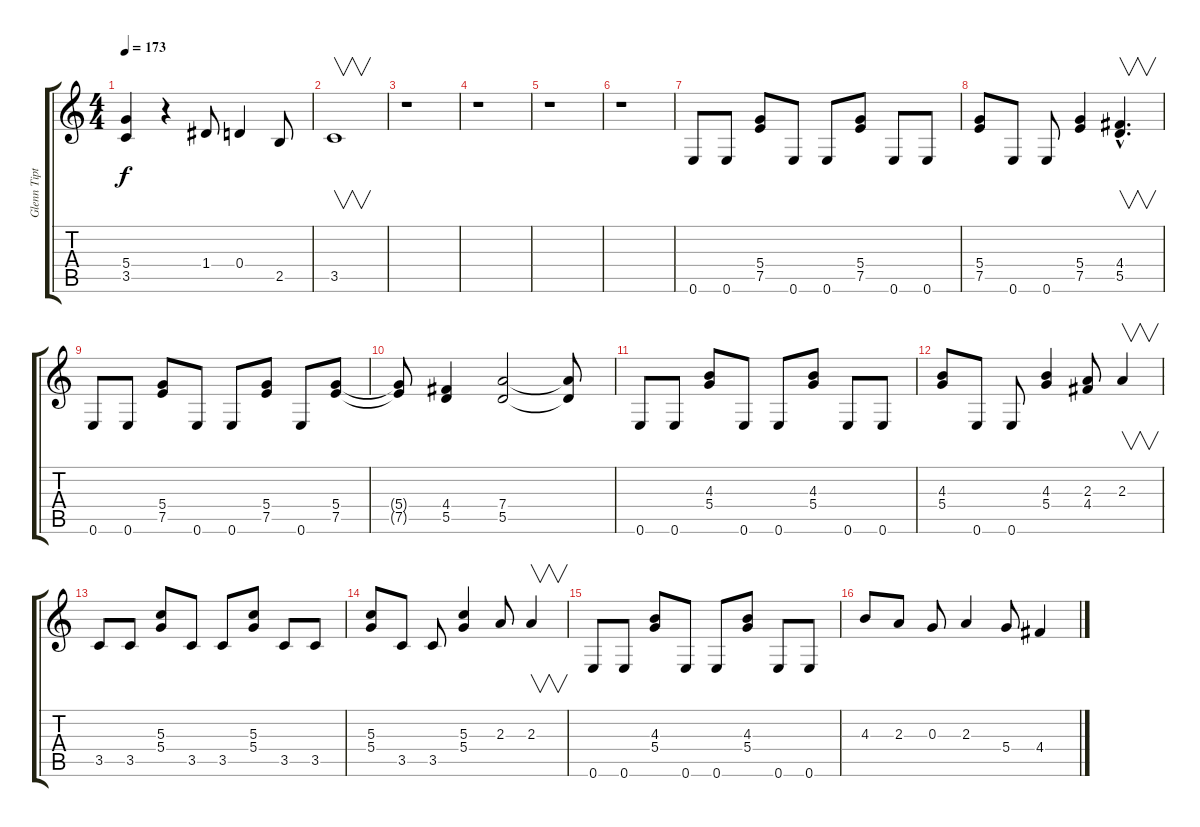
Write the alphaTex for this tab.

\track ("Glenn Tipton" "Glenn Tipt") {instrument overdrivenguitar}
\staff {score tabs}
\tuning (E4 B3 G3 D3 A2 E2) {hide}
\ts (4 4)
\tempo 173
\clef g2
\ks c
(5.4 3.5).4{dy f volume 14} r.4 1.4.8 0.4.4 2.5.8 |
3.5.1{v} |
r.1 |
r.1 |
r.1 |
r.1 |
0.6.8 0.6.8 (5.4 7.5).8 0.6.8 0.6.8 (5.4 7.5).8 0.6.8 0.6.8 |
(5.4 7.5).8 0.6.8 0.6.8 (5.4 7.5).4 (4.4{hac} 5.5{hac}).4{v d} |
0.6.8 0.6.8 (5.4 7.5).8 0.6.8 0.6.8 (5.4 7.5).8 0.6.8 (5.4 7.5).8 |
(5.4{t} 7.5{t}).8 (4.4 5.5).4 (7.4 5.5).2 (7.4{t} 5.5{t}).8 |
0.6.8 0.6.8 (4.3 5.4).8 0.6.8 0.6.8 (4.3 5.4).8 0.6.8 0.6.8 |
(4.3 5.4).8 0.6.8 0.6.8 (4.3 5.4).4 (2.3 4.4).8 2.3.4{v} |
3.5.8 3.5.8 (5.3 5.4).8 3.5.8 3.5.8 (5.3 5.4).8 3.5.8 3.5.8 |
(5.3 5.4).8 3.5.8 3.5.8 (5.3 5.4).4 2.3.8 2.3.4{v} |
0.6.8 0.6.8 (4.3 5.4).8 0.6.8 0.6.8 (4.3 5.4).8 0.6.8 0.6.8 |
4.3.8 2.3.8 0.3.8 2.3.4 5.4.8 4.4.4
